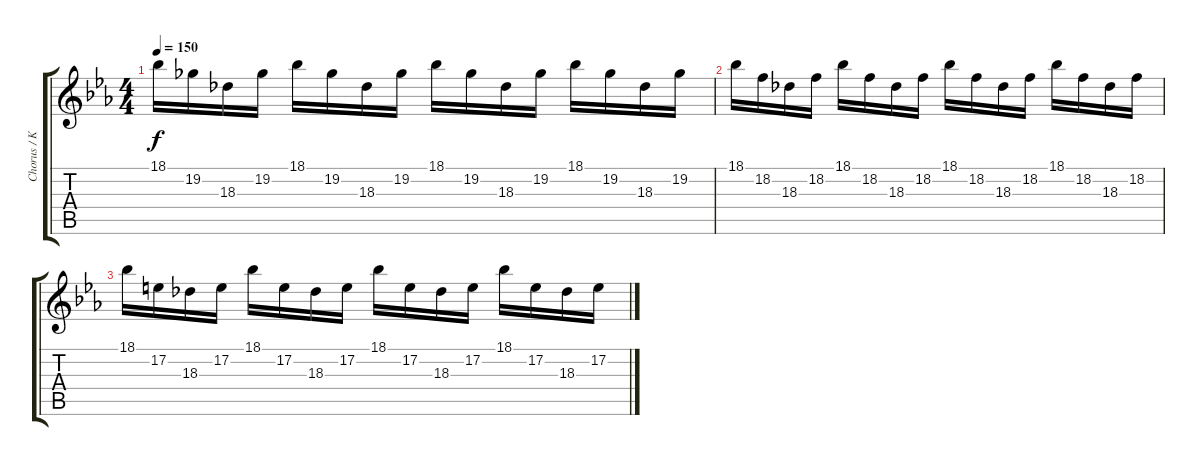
\track ("Chorus / Keyboard Fills" "Chorus / K") {instrument churchorgan}
\staff {score tabs}
\tuning (E4 B3 G3 D3 A2 E2) {hide}
\ts (4 4)
\tempo 150
\clef g2
\ks cminor
18.1.16{dy f} 19.2.16 18.3.16 19.2.16 18.1.16 19.2.16 18.3.16 19.2.16 18.1.16 19.2.16 18.3.16 19.2.16 18.1.16 19.2.16 18.3.16 19.2.16 |
18.1.16 18.2.16 18.3.16 18.2.16 18.1.16 18.2.16 18.3.16 18.2.16 18.1.16 18.2.16 18.3.16 18.2.16 18.1.16 18.2.16 18.3.16 18.2.16 |
18.1.16 17.2.16 18.3.16 17.2.16 18.1.16 17.2.16 18.3.16 17.2.16 18.1.16 17.2.16 18.3.16 17.2.16 18.1.16 17.2.16 18.3.16 17.2.16
